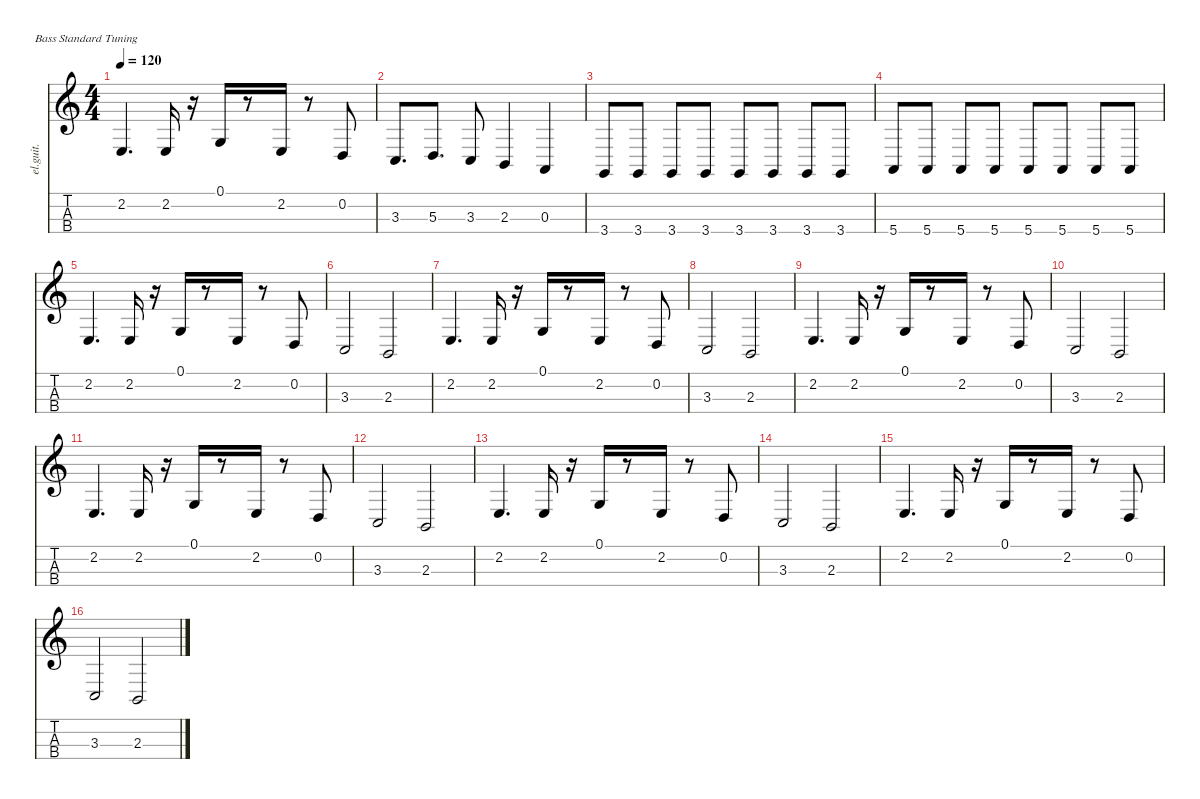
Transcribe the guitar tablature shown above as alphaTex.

\defaultSystemsLayout 4
\hideDynamics
\bracketExtendMode nobrackets
\otherSystemsTrackNameOrientation horizontal
\track ("Guitar w/ Octave Bass" "el.guit.") {instrument electricguitarmuted}
\staff {score tabs}
\tuning (G2 D2 A1 E1)
\ts (4 4)
\tempo 120
\clef g2
\ks c
2.2.4{d dy f} 2.2.16 r.16 0.1.16 r.8 2.2.16 r.8 0.2.8 |
3.3.8{d} 5.3.8{d} 3.3.8 2.3.4 0.3.4 |
3.4.8 3.4.8 3.4.8 3.4.8 3.4.8 3.4.8 3.4.8 3.4.8 |
5.4.8 5.4.8 5.4.8 5.4.8 5.4.8 5.4.8 5.4.8 5.4.8 |
2.2.4{d instrument electricguitarmuted} 2.2.16 r.16 0.1.16 r.8 2.2.16 r.8 0.2.8 |
3.3.2 2.3.2 |
2.2.4{d} 2.2.16 r.16 0.1.16 r.8 2.2.16 r.8 0.2.8 |
3.3.2 2.3.2 |
2.2.4{d} 2.2.16 r.16 0.1.16 r.8 2.2.16 r.8 0.2.8 |
3.3.2 2.3.2 |
2.2.4{d} 2.2.16 r.16 0.1.16 r.8 2.2.16 r.8 0.2.8 |
3.3.2 2.3.2 |
2.2.4{d} 2.2.16 r.16 0.1.16 r.8 2.2.16 r.8 0.2.8 |
3.3.2 2.3.2 |
2.2.4{d} 2.2.16 r.16 0.1.16 r.8 2.2.16 r.8 0.2.8 |
3.3.2 2.3.2
